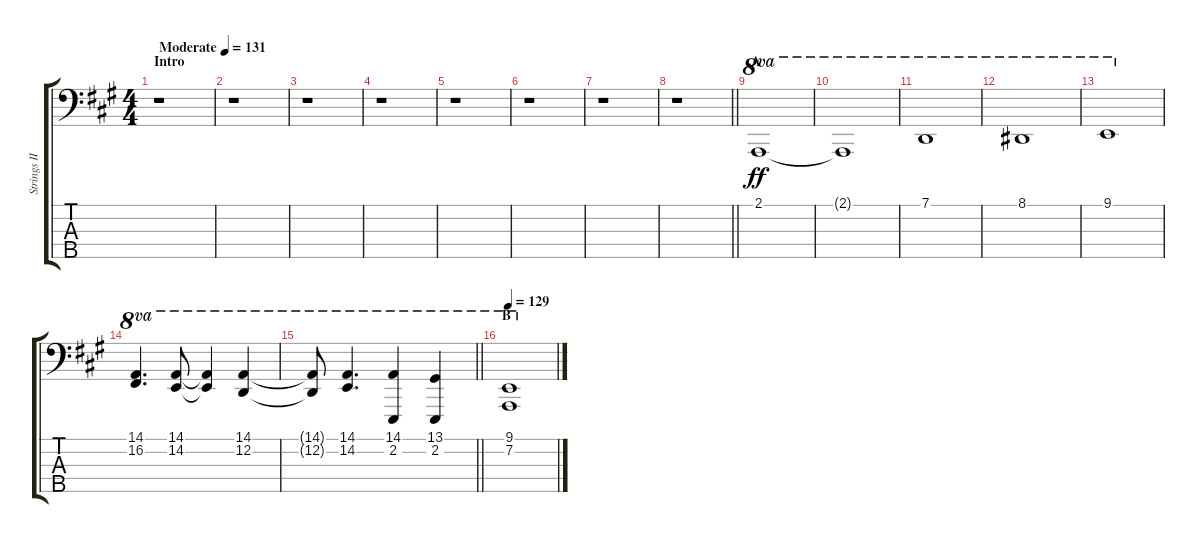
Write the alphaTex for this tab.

\track ("Strings II" "Strings II") {instrument stringensemble1}
\staff {score tabs}
\tuning (G2 D2 A1 E1 B0) {hide}
\ts (4 4)
\section ("" "Intro")
\tempo (131 "Moderate")
\clef f4
\ks a
r.1{dy ff instrument stringensemble1} |
r.1 |
r.1 |
r.1 |
r.1 |
r.1 |
r.1 |
\barLineRight lightlight
r.1 |
\section ("" "A")
2.1.1{ot 8va} |
2.1{t}.1{ot 8va} |
7.1.1{ot 8va} |
8.1.1{ot 8va} |
9.1.1{ot 8va} |
(14.1 16.2).4{d ot 8va} (14.1 14.2).8{ot 8va} (14.1{t} 14.2{t}).4{ot 8va} (14.1 12.2).4{ot 8va} |
\barLineRight lightlight
(14.1{t} 12.2{t}).8{ot 8va} (14.1 14.2).4{d ot 8va} (14.1 2.2).4{ot 8va} (13.1 2.2).4{ot 8va} |
\section ("" "B")
\tempo 129
(9.1 7.2).1{ot 8va}
